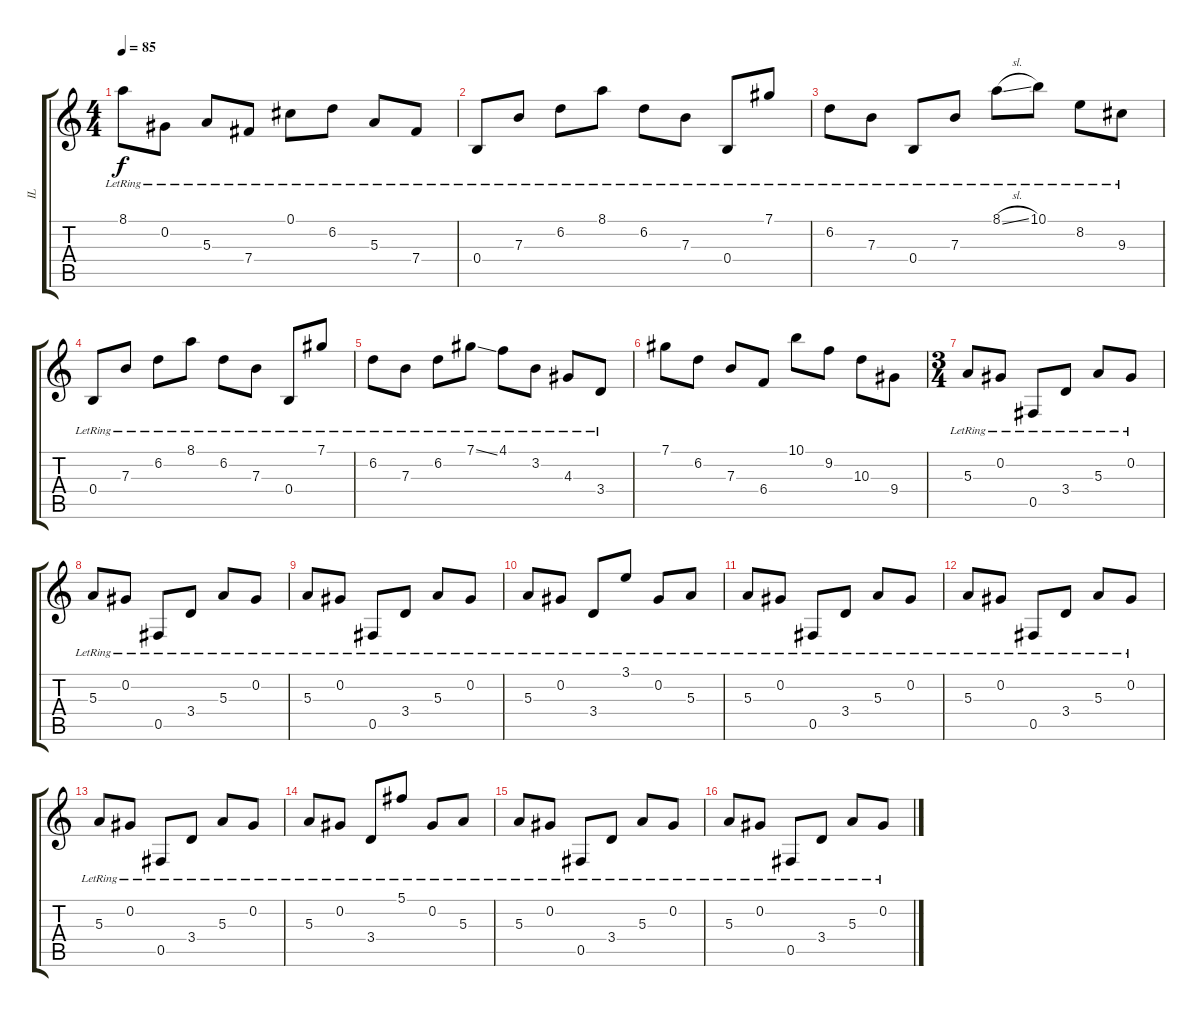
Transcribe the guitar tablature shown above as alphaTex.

\track ("IL" "IL") {instrument distortionguitar}
\staff {score tabs}
\tuning (Db4 Ab3 E3 B2 Gb2 Db2) {hide}
\ts (4 4)
\tempo 85
\clef g2
\ks c
8.1{lr}.8{dy f} 0.2{lr}.8 5.3{lr}.8 7.4{lr}.8 0.1{lr}.8 6.2{lr}.8 5.3{lr}.8 7.4{lr}.8 |
0.4{lr}.8 7.3{lr}.8 6.2{lr}.8 8.1{lr}.8 6.2{lr}.8 7.3{lr}.8 0.4{lr}.8 7.1{lr}.8 |
6.2{lr}.8 7.3{lr}.8 0.4{lr}.8 7.3{lr}.8 8.1{sl lr}.8 10.1{lr}.8 8.2{lr}.8 9.3{lr}.8 |
0.4{lr}.8 7.3{lr}.8 6.2{lr}.8 8.1{lr}.8 6.2{lr}.8 7.3{lr}.8 0.4{lr}.8 7.1{lr}.8 |
6.2{lr}.8 7.3{lr}.8 6.2{lr}.8 7.1{ss lr}.8 4.1{lr}.8 3.2{lr}.8 4.3{lr}.8 3.4{lr}.8 |
7.1.8 6.2.8 7.3.8 6.4.8 10.1.8 9.2.8 10.3.8 9.4.8 |
\ts (3 4)
5.3{lr}.8 0.2{lr}.8 0.5{lr}.8 3.4{lr}.8 5.3{lr}.8 0.2{lr}.8 |
5.3{lr}.8 0.2{lr}.8 0.5{lr}.8 3.4{lr}.8 5.3{lr}.8 0.2{lr}.8 |
5.3{lr}.8 0.2{lr}.8 0.5{lr}.8 3.4{lr}.8 5.3{lr}.8 0.2{lr}.8 |
5.3{lr}.8 0.2{lr}.8 3.4{lr}.8 3.1{lr}.8 0.2{lr}.8 5.3{lr}.8 |
5.3{lr}.8 0.2{lr}.8 0.5{lr}.8 3.4{lr}.8 5.3{lr}.8 0.2{lr}.8 |
5.3{lr}.8 0.2{lr}.8 0.5{lr}.8 3.4{lr}.8 5.3{lr}.8 0.2{lr}.8 |
5.3{lr}.8 0.2{lr}.8 0.5{lr}.8 3.4{lr}.8 5.3{lr}.8 0.2{lr}.8 |
5.3{lr}.8 0.2{lr}.8 3.4{lr}.8 5.1{lr}.8 0.2{lr}.8 5.3{lr}.8 |
5.3{lr}.8 0.2{lr}.8 0.5{lr}.8 3.4{lr}.8 5.3{lr}.8 0.2{lr}.8 |
5.3{lr}.8 0.2{lr}.8 0.5{lr}.8 3.4{lr}.8 5.3{lr}.8 0.2{lr}.8
